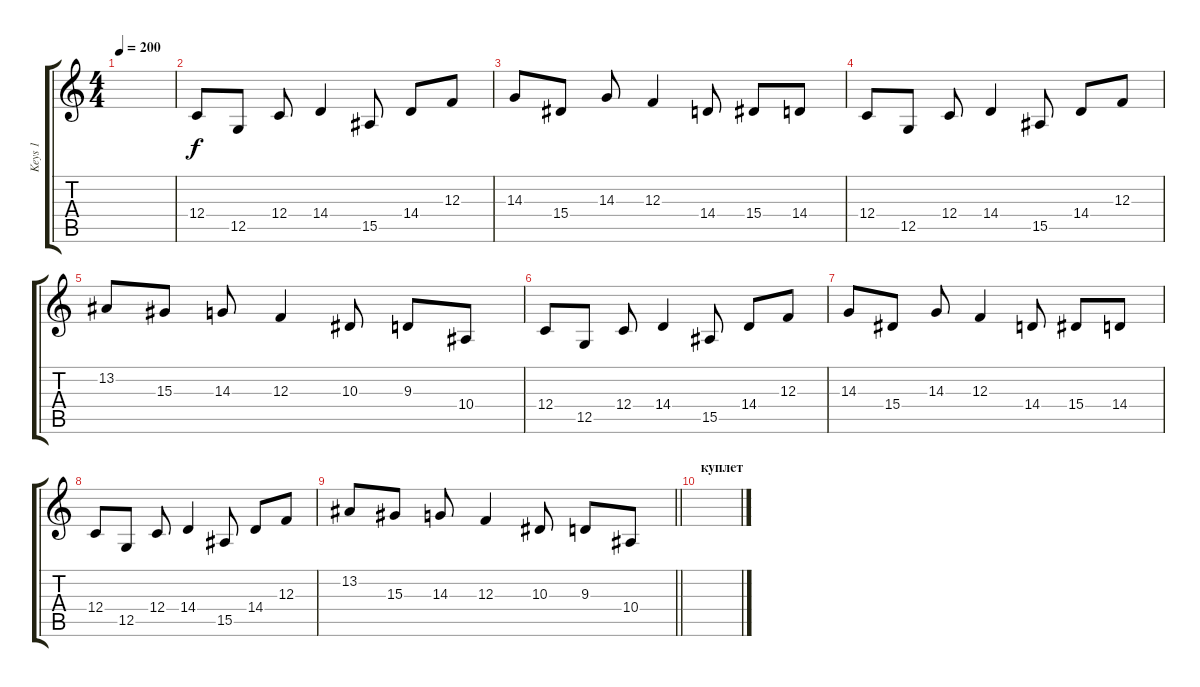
\track ("Keys 1" "Keys 1") {instrument fx1rain}
\staff {score tabs}
\tuning (D4 A3 F3 C3 G2 C2) {hide}
\ts (4 4)
\tempo 200
\clef g2
\ks c
|
12.4.8 12.5.8 12.4.8 14.4.4 15.5.8 14.4.8 12.3.8 |
14.3.8 15.4.8 14.3.8 12.3.4 14.4.8 15.4.8 14.4.8 |
12.4.8 12.5.8 12.4.8 14.4.4 15.5.8 14.4.8 12.3.8 |
13.2.8 15.3.8 14.3.8 12.3.4 10.3.8 9.3.8 10.4.8 |
12.4.8 12.5.8 12.4.8 14.4.4 15.5.8 14.4.8 12.3.8 |
14.3.8 15.4.8 14.3.8 12.3.4 14.4.8 15.4.8 14.4.8 |
12.4.8 12.5.8 12.4.8 14.4.4 15.5.8 14.4.8 12.3.8 |
\barLineRight lightlight
13.2.8 15.3.8 14.3.8 12.3.4 10.3.8 9.3.8 10.4.8 |
\section ("" "куплет")
